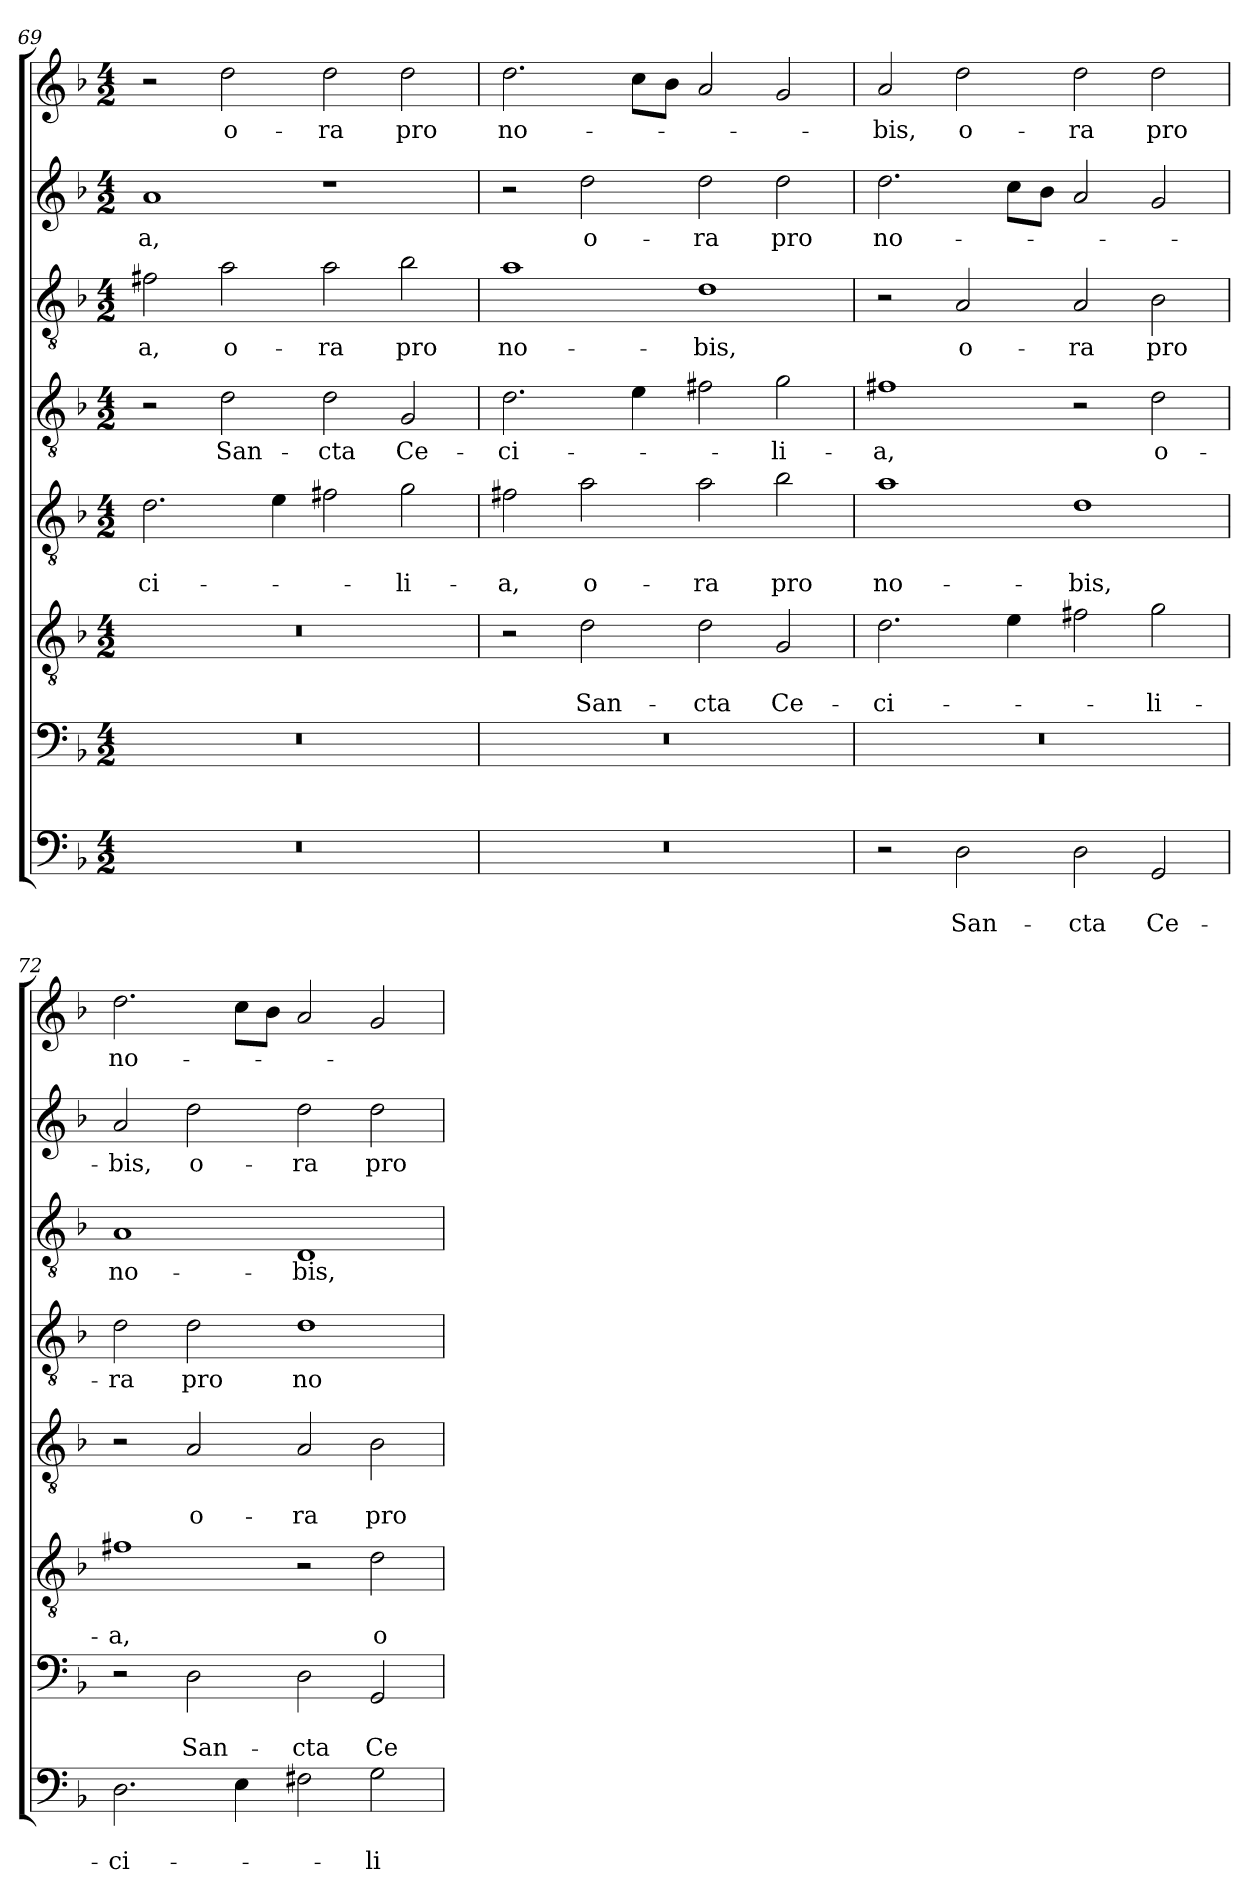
**kern	**text	**text	**kern	**text	**text	**kern	**text	**text	**kern	**text	**text	**kern	**text	**kern	**text	**kern	**text	**kern	**text
*part8	*part8	*part8	*part7	*part7	*part7	*part6	*part6	*part6	*part5	*part5	*part5	*part4	*part4	*part3	*part3	*part2	*part2	*part1	*part1
*staff8	*staff8	*staff8	*staff7	*staff7	*staff7	*staff6	*staff6	*staff6	*staff5	*staff5	*staff5	*staff4	*staff4	*staff3	*staff3	*staff2	*staff2	*staff1	*staff1
*clefF4	*	*	*clefF4	*	*	*clefGv2	*	*	*clefGv2	*	*	*clefGv2	*	*clefGv2	*	*clefG2	*	*clefG2	*
*k[b-]	*	*	*k[b-]	*	*	*k[b-]	*	*	*k[b-]	*	*	*k[b-]	*	*k[b-]	*	*k[b-]	*	*k[b-]	*
*F:	*	*	*F:	*	*	*F:	*	*	*F:	*	*	*F:	*	*F:	*	*F:	*	*F:	*
*M4/2	*	*	*M4/2	*	*	*M4/2	*	*	*M4/2	*	*	*M4/2	*	*M4/2	*	*M4/2	*	*M4/2	*
=69	=69	=69	=69	=69	=69	=69	=69	=69	=69	=69	=69	=69	=69	=69	=69	=69	=69	=69	=69
!	!	!	!	!	!	!	!	!	!	!	!LO:LY:b	!	!	!	!LO:LY:b	!	!LO:LY:b	!	!
0r	.	.	0r	.	.	0r	.	.	2.d\	.	-ci-	2r	.	2f#X\	-a,	1a	-a,	2r	.
!	!	!	!	!	!	!	!	!	!	!	!	!	!LO:LY:b	!	!LO:LY:b	!	!	!	!LO:LY:b
.	.	.	.	.	.	.	.	.	.	.	.	2d\	San-	2a\	o-	.	.	2dd\	o-
.	.	.	.	.	.	.	.	.	4e\	.	.	.	.	.	.	.	.	.	.
!	!	!	!	!	!	!	!	!	!	!	!	!	!LO:LY:b	!	!LO:LY:b	!	!	!	!LO:LY:b
.	.	.	.	.	.	.	.	.	2f#X\	.	.	2d\	-cta	2a\	-ra	1r	.	2dd\	-ra
!	!	!	!	!	!	!	!	!	!	!	!LO:LY:b	!	!LO:LY:b	!	!LO:LY:b	!	!	!	!LO:LY:b
.	.	.	.	.	.	.	.	.	2g\	.	-li-	2G/	Ce-	2b-\	pro	.	.	2dd\	pro
=70	=70	=70	=70	=70	=70	=70	=70	=70	=70	=70	=70	=70	=70	=70	=70	=70	=70	=70	=70
!	!	!	!	!	!	!	!	!	!	!	!LO:LY:b	!	!LO:LY:b	!	!LO:LY:b	!	!	!	!LO:LY:b
0r	.	.	0r	.	.	2r	.	.	2f#X\	.	-a,	2.d\	-ci-	1a	no-	2r	.	2.dd\	no-
!	!	!	!	!	!	!	!	!LO:LY:b	!	!	!LO:LY:b	!	!	!	!	!	!LO:LY:b	!	!
.	.	.	.	.	.	2d\	.	San-	2a\	.	o-	.	.	.	.	2dd\	o-	.	.
.	.	.	.	.	.	.	.	.	.	.	.	4e\	.	.	.	.	.	8cc\L	.
.	.	.	.	.	.	.	.	.	.	.	.	.	.	.	.	.	.	8b-\J	.
!	!	!	!	!	!	!	!	!LO:LY:b	!	!	!LO:LY:b	!	!	!	!LO:LY:b	!	!LO:LY:b	!	!
.	.	.	.	.	.	2d\	.	-cta	2a\	.	-ra	2f#X\	.	1d	-bis,	2dd\	-ra	2a/	.
!	!	!	!	!	!	!	!	!LO:LY:b	!	!	!LO:LY:b	!	!LO:LY:b	!	!	!	!LO:LY:b	!	!
.	.	.	.	.	.	2G/	.	Ce-	2b-\	.	pro	2g\	-li-	.	.	2dd\	pro	2g/	.
=71	=71	=71	=71	=71	=71	=71	=71	=71	=71	=71	=71	=71	=71	=71	=71	=71	=71	=71	=71
!	!	!	!	!	!	!	!	!LO:LY:b	!	!	!LO:LY:b	!	!LO:LY:b	!	!	!	!LO:LY:b	!	!LO:LY:b
2r	.	.	0r	.	.	2.d\	.	-ci-	1a	.	no-	1f#X	-a,	2r	.	2.dd\	no-	2a/	-bis,
!	!	!LO:LY:b	!	!	!	!	!	!	!	!	!	!	!	!	!LO:LY:b	!	!	!	!LO:LY:b
2D\	.	San-	.	.	.	.	.	.	.	.	.	.	.	2A/	o-	.	.	2dd\	o-
.	.	.	.	.	.	4e\	.	.	.	.	.	.	.	.	.	8cc\L	.	.	.
.	.	.	.	.	.	.	.	.	.	.	.	.	.	.	.	8b-\J	.	.	.
!	!	!LO:LY:b	!	!	!	!	!	!	!	!	!LO:LY:b	!	!	!	!LO:LY:b	!	!	!	!LO:LY:b
2D\	.	-cta	.	.	.	2f#X\	.	.	1d	.	-bis,	2r	.	2A/	-ra	2a/	.	2dd\	-ra
!	!	!LO:LY:b	!	!	!	!	!	!LO:LY:b	!	!	!	!	!LO:LY:b	!	!LO:LY:b	!	!	!	!LO:LY:b
2GG/	.	Ce-	.	.	.	2g\	.	-li-	.	.	.	2d\	o-	2B-\	pro	2g/	.	2dd\	pro
=72	=72	=72	=72	=72	=72	=72	=72	=72	=72	=72	=72	=72	=72	=72	=72	=72	=72	=72	=72
!	!	!LO:LY:b	!	!	!	!	!	!LO:LY:b	!	!	!	!	!LO:LY:b	!	!LO:LY:b	!	!LO:LY:b	!	!LO:LY:b
2.D\	.	-ci-	2r	.	.	1f#X	.	-a,	2r	.	.	2d\	-ra	1A	no-	2a/	-bis,	2.dd\	no-
!	!	!	!	!	!LO:LY:b	!	!	!	!	!	!LO:LY:b	!	!LO:LY:b	!	!	!	!LO:LY:b	!	!
.	.	.	2D\	.	San-	.	.	.	2A/	.	o-	2d\	pro	.	.	2dd\	o-	.	.
4E\	.	.	.	.	.	.	.	.	.	.	.	.	.	.	.	.	.	8cc\L	.
.	.	.	.	.	.	.	.	.	.	.	.	.	.	.	.	.	.	8b-\J	.
!	!	!	!	!	!LO:LY:b	!	!	!	!	!	!LO:LY:b	!	!LO:LY:b	!	!LO:LY:b	!	!LO:LY:b	!	!
2F#X\	.	.	2D\	.	-cta	2r	.	.	2A/	.	-ra	1d	no-	1D	-bis,	2dd\	-ra	2a/	.
!	!	!LO:LY:b	!	!	!LO:LY:b	!	!	!LO:LY:b	!	!	!LO:LY:b	!	!	!	!	!	!LO:LY:b	!	!
2G\	.	-li-	2GG/	.	Ce-	2d\	.	o-	2B-\	.	pro	.	.	.	.	2dd\	pro	2g/	.
=	=	=	=	=	=	=	=	=	=	=	=	=	=	=	=	=	=	=	=
*-	*-	*-	*-	*-	*-	*-	*-	*-	*-	*-	*-	*-	*-	*-	*-	*-	*-	*-	*-
